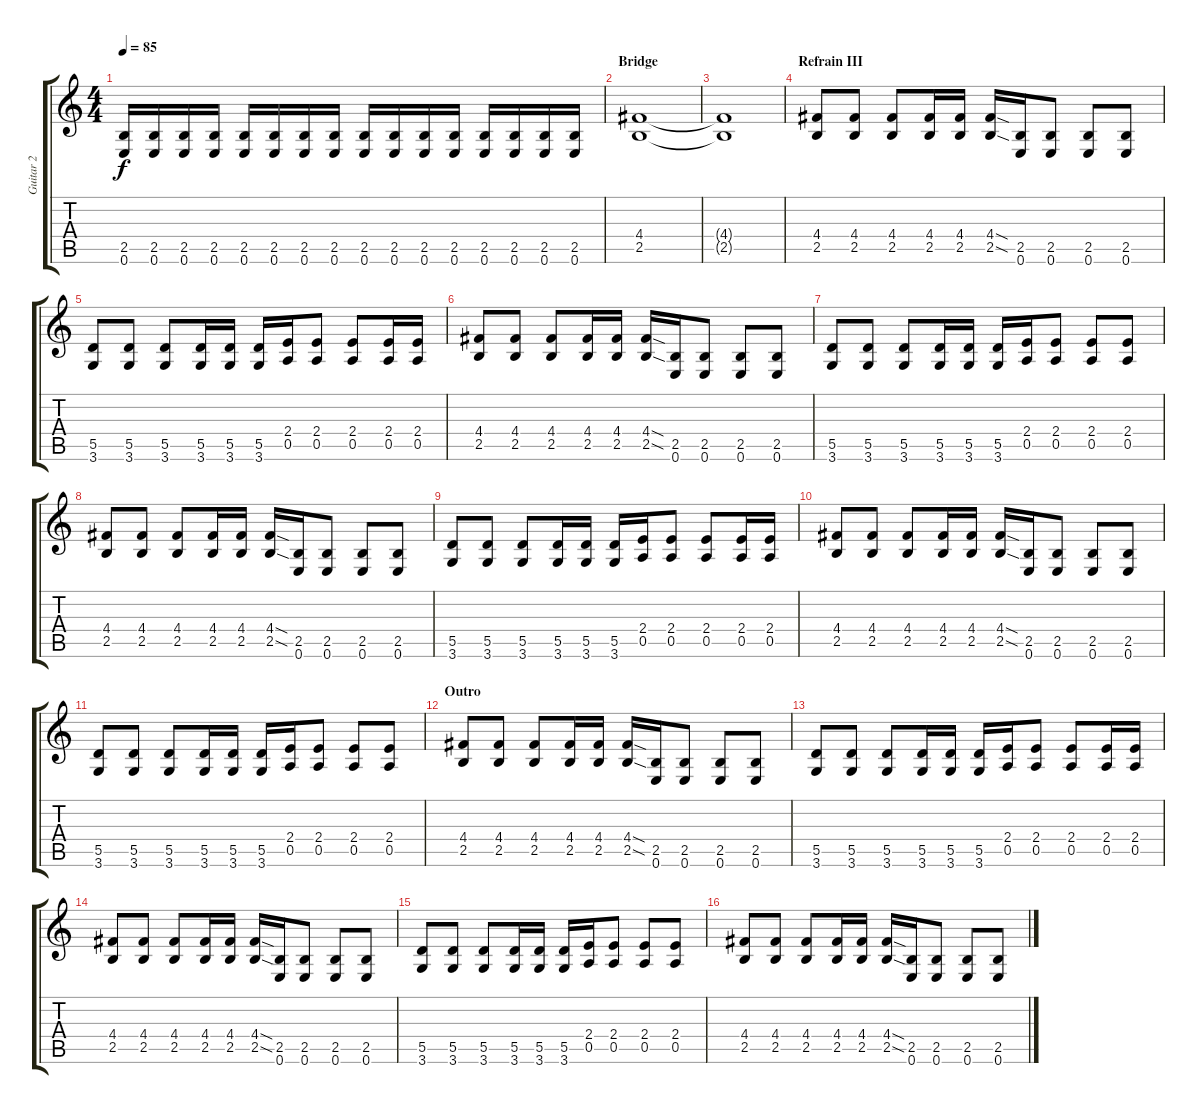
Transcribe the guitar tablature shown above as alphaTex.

\track ("Guitar 2" "Guitar 2") {instrument distortionguitar}
\staff {score tabs}
\tuning (E4 B3 G3 D3 A2 E2) {hide}
\ts (4 4)
\tempo 85
\clef g2
\ks c
(2.5 0.6).16{dy f} (2.5 0.6).16 (2.5 0.6).16 (2.5 0.6).16 (2.5 0.6).16 (2.5 0.6).16 (2.5 0.6).16 (2.5 0.6).16 (2.5 0.6).16 (2.5 0.6).16 (2.5 0.6).16 (2.5 0.6).16 (2.5 0.6).16 (2.5 0.6).16 (2.5 0.6).16 (2.5 0.6).16 |
\section ("" "Bridge")
(4.4 2.5).1{volume 0} |
(4.4{t} 2.5{t}).1 |
\section ("" "Refrain III")
(4.4 2.5).8{volume 12} (4.4 2.5).8 (4.4 2.5).8 (4.4 2.5).16 (4.4 2.5).16 (4.4{sod} 2.5{sod}).16 (2.5 0.6).16 (2.5 0.6).8 (2.5 0.6).8 (2.5 0.6).8 |
(5.5 3.6).8 (5.5 3.6).8 (5.5 3.6).8 (5.5 3.6).16 (5.5 3.6).16 (5.5 3.6).16 (2.4 0.5).16 (2.4 0.5).8 (2.4 0.5).8 (2.4 0.5).16 (2.4 0.5).16 |
(4.4 2.5).8 (4.4 2.5).8 (4.4 2.5).8 (4.4 2.5).16 (4.4 2.5).16 (4.4{sod} 2.5{sod}).16 (2.5 0.6).16 (2.5 0.6).8 (2.5 0.6).8 (2.5 0.6).8 |
(5.5 3.6).8 (5.5 3.6).8 (5.5 3.6).8 (5.5 3.6).16 (5.5 3.6).16 (5.5 3.6).16 (2.4 0.5).16 (2.4 0.5).8 (2.4 0.5).8 (2.4 0.5).8 |
(4.4 2.5).8 (4.4 2.5).8 (4.4 2.5).8 (4.4 2.5).16 (4.4 2.5).16 (4.4{sod} 2.5{sod}).16 (2.5 0.6).16 (2.5 0.6).8 (2.5 0.6).8 (2.5 0.6).8 |
(5.5 3.6).8 (5.5 3.6).8 (5.5 3.6).8 (5.5 3.6).16 (5.5 3.6).16 (5.5 3.6).16 (2.4 0.5).16 (2.4 0.5).8 (2.4 0.5).8 (2.4 0.5).16 (2.4 0.5).16 |
(4.4 2.5).8 (4.4 2.5).8 (4.4 2.5).8 (4.4 2.5).16 (4.4 2.5).16 (4.4{sod} 2.5{sod}).16 (2.5 0.6).16 (2.5 0.6).8 (2.5 0.6).8 (2.5 0.6).8 |
(5.5 3.6).8 (5.5 3.6).8 (5.5 3.6).8 (5.5 3.6).16 (5.5 3.6).16 (5.5 3.6).16 (2.4 0.5).16 (2.4 0.5).8 (2.4 0.5).8 (2.4 0.5).8 |
\section ("" "Outro")
(4.4 2.5).8 (4.4 2.5).8 (4.4 2.5).8 (4.4 2.5).16 (4.4 2.5).16 (4.4{sod} 2.5{sod}).16 (2.5 0.6).16 (2.5 0.6).8 (2.5 0.6).8 (2.5 0.6).8 |
(5.5 3.6).8 (5.5 3.6).8 (5.5 3.6).8 (5.5 3.6).16 (5.5 3.6).16 (5.5 3.6).16 (2.4 0.5).16 (2.4 0.5).8 (2.4 0.5).8 (2.4 0.5).16 (2.4 0.5).16 |
(4.4 2.5).8 (4.4 2.5).8 (4.4 2.5).8 (4.4 2.5).16 (4.4 2.5).16 (4.4{sod} 2.5{sod}).16 (2.5 0.6).16 (2.5 0.6).8 (2.5 0.6).8 (2.5 0.6).8 |
(5.5 3.6).8 (5.5 3.6).8 (5.5 3.6).8 (5.5 3.6).16 (5.5 3.6).16 (5.5 3.6).16 (2.4 0.5).16 (2.4 0.5).8 (2.4 0.5).8 (2.4 0.5).8 |
(4.4 2.5).8 (4.4 2.5).8 (4.4 2.5).8 (4.4 2.5).16 (4.4 2.5).16 (4.4{sod} 2.5{sod}).16 (2.5 0.6).16 (2.5 0.6).8 (2.5 0.6).8 (2.5 0.6).8
